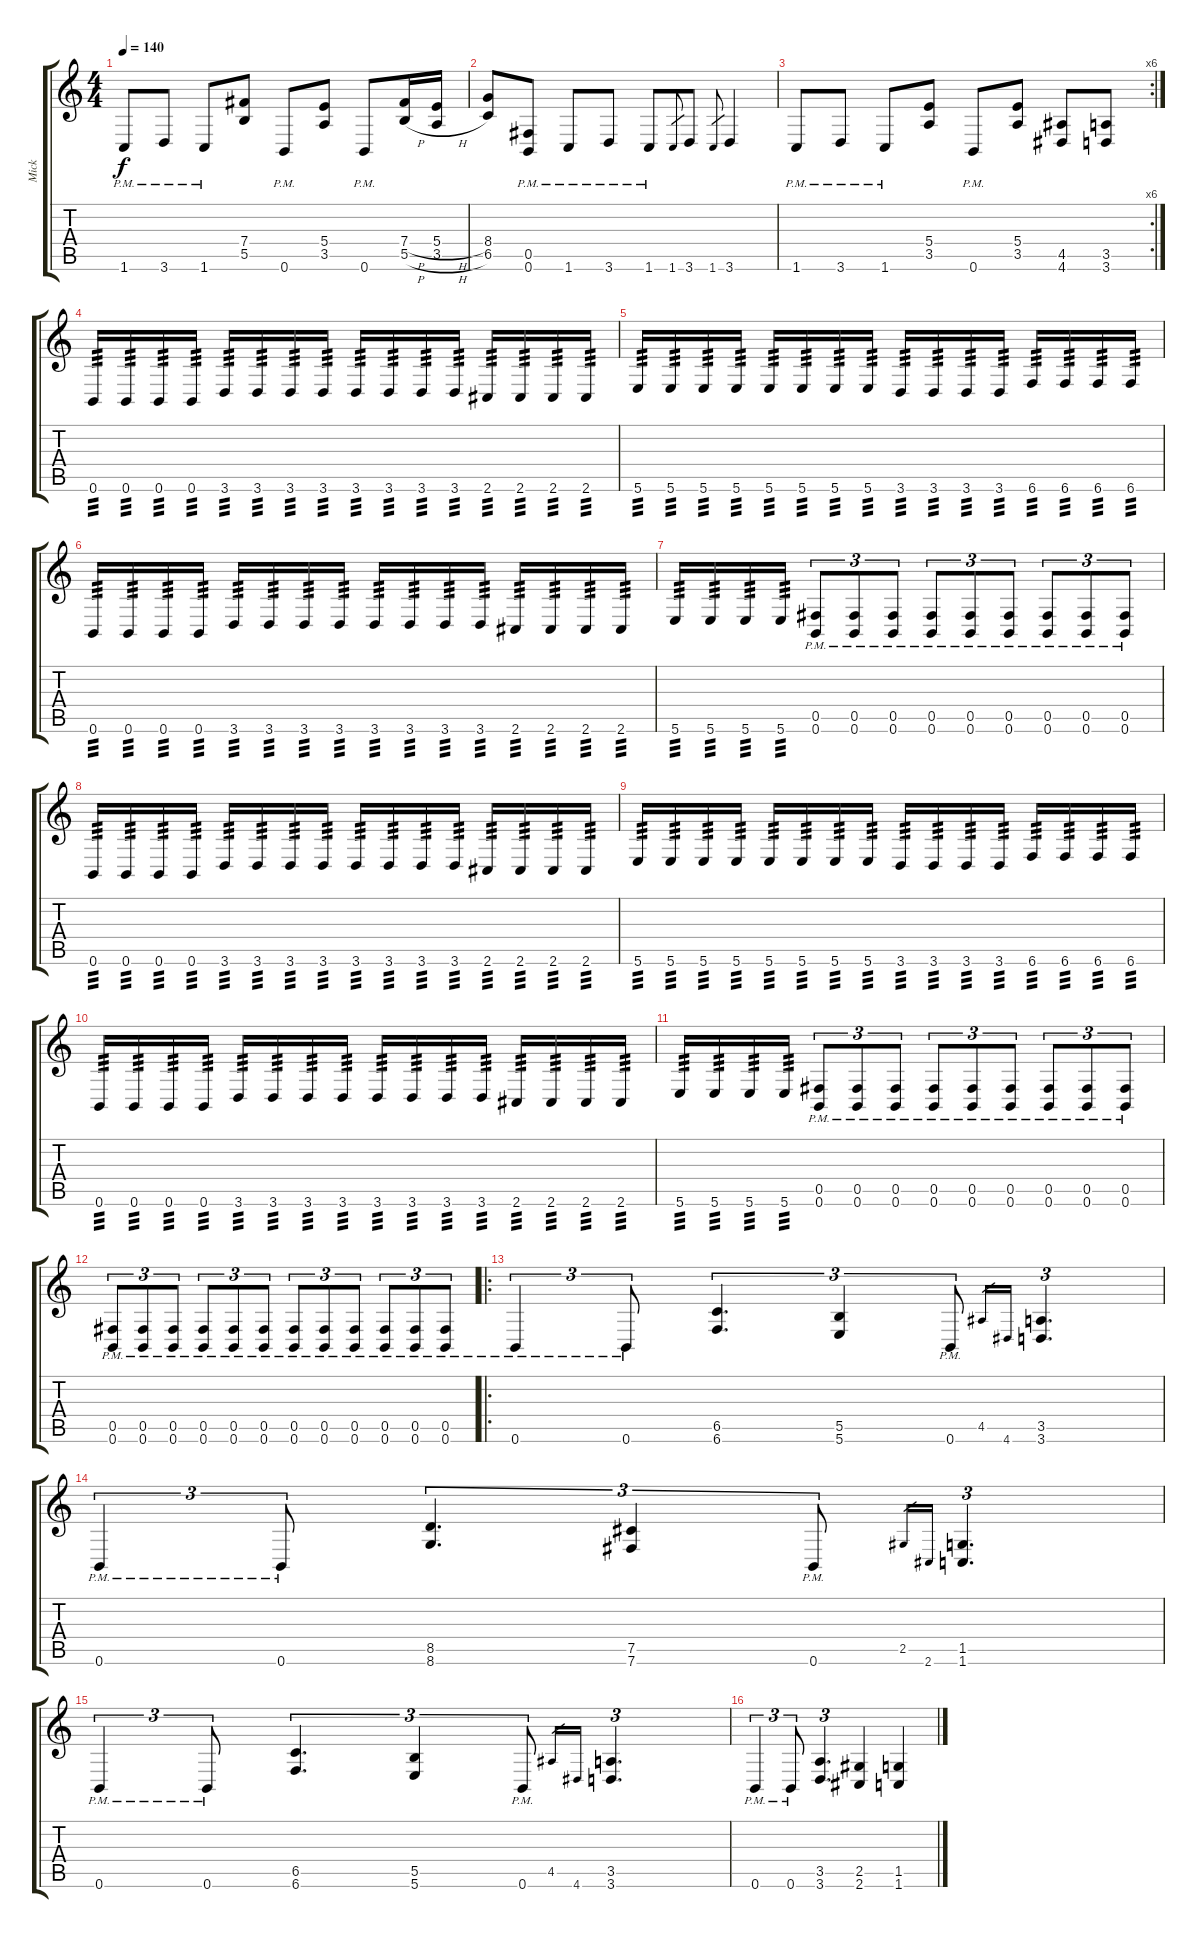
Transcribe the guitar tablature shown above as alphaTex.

\track ("Mick" "Mick") {instrument distortionguitar}
\staff {score tabs}
\tuning (Db4 Ab3 E3 B2 Gb2 B1) {hide}
\ts (4 4)
\tempo 140
\clef g2
\ks c
1.6{pm}.8{dy f} 3.6{pm}.8 1.6{pm}.8 (7.4 5.5).8 0.6{pm}.8 (5.4 3.5).8 0.6{pm}.8 (7.4{h} 5.5{h}).16 (5.4{h} 3.5{h}).16 |
(8.4 6.5).8 (0.5{pm} 0.6{pm}).8 1.6{pm}.8 3.6{pm}.8 1.6{pm}.8 1.6.8{gr} 3.6.8 1.6.8{gr} 3.6.4 |
\rc 6
1.6{pm}.8 3.6{pm}.8 1.6{pm}.8 (5.4 3.5).8 0.6{pm}.8 (5.4 3.5).8 (4.5 4.6).8 (3.5 3.6).8 |
0.6.16{tp 3} 0.6.16{tp 3} 0.6.16{tp 3} 0.6.16{tp 3} 3.6.16{tp 3} 3.6.16{tp 3} 3.6.16{tp 3} 3.6.16{tp 3} 3.6.16{tp 3} 3.6.16{tp 3} 3.6.16{tp 3} 3.6.16{tp 3} 2.6.16{tp 3} 2.6.16{tp 3} 2.6.16{tp 3} 2.6.16{tp 3} |
5.6.16{tp 3} 5.6.16{tp 3} 5.6.16{tp 3} 5.6.16{tp 3} 5.6.16{tp 3} 5.6.16{tp 3} 5.6.16{tp 3} 5.6.16{tp 3} 3.6.16{tp 3} 3.6.16{tp 3} 3.6.16{tp 3} 3.6.16{tp 3} 6.6.16{tp 3} 6.6.16{tp 3} 6.6.16{tp 3} 6.6.16{tp 3} |
0.6.16{tp 3} 0.6.16{tp 3} 0.6.16{tp 3} 0.6.16{tp 3} 3.6.16{tp 3} 3.6.16{tp 3} 3.6.16{tp 3} 3.6.16{tp 3} 3.6.16{tp 3} 3.6.16{tp 3} 3.6.16{tp 3} 3.6.16{tp 3} 2.6.16{tp 3} 2.6.16{tp 3} 2.6.16{tp 3} 2.6.16{tp 3} |
5.6.16{tp 3} 5.6.16{tp 3} 5.6.16{tp 3} 5.6.16{tp 3} (0.5{pm} 0.6{pm}).8{tu (3 2)} (0.5{pm} 0.6{pm}).8{tu (3 2)} (0.5{pm} 0.6{pm}).8{tu (3 2)} (0.5{pm} 0.6{pm}).8{tu (3 2)} (0.5{pm} 0.6{pm}).8{tu (3 2)} (0.5{pm} 0.6{pm}).8{tu (3 2)} (0.5{pm} 0.6{pm}).8{tu (3 2)} (0.5{pm} 0.6{pm}).8{tu (3 2)} (0.5{pm} 0.6{pm}).8{tu (3 2)} |
0.6.16{tp 3} 0.6.16{tp 3} 0.6.16{tp 3} 0.6.16{tp 3} 3.6.16{tp 3} 3.6.16{tp 3} 3.6.16{tp 3} 3.6.16{tp 3} 3.6.16{tp 3} 3.6.16{tp 3} 3.6.16{tp 3} 3.6.16{tp 3} 2.6.16{tp 3} 2.6.16{tp 3} 2.6.16{tp 3} 2.6.16{tp 3} |
5.6.16{tp 3} 5.6.16{tp 3} 5.6.16{tp 3} 5.6.16{tp 3} 5.6.16{tp 3} 5.6.16{tp 3} 5.6.16{tp 3} 5.6.16{tp 3} 3.6.16{tp 3} 3.6.16{tp 3} 3.6.16{tp 3} 3.6.16{tp 3} 6.6.16{tp 3} 6.6.16{tp 3} 6.6.16{tp 3} 6.6.16{tp 3} |
0.6.16{tp 3} 0.6.16{tp 3} 0.6.16{tp 3} 0.6.16{tp 3} 3.6.16{tp 3} 3.6.16{tp 3} 3.6.16{tp 3} 3.6.16{tp 3} 3.6.16{tp 3} 3.6.16{tp 3} 3.6.16{tp 3} 3.6.16{tp 3} 2.6.16{tp 3} 2.6.16{tp 3} 2.6.16{tp 3} 2.6.16{tp 3} |
5.6.16{tp 3} 5.6.16{tp 3} 5.6.16{tp 3} 5.6.16{tp 3} (0.5{pm} 0.6{pm}).8{tu (3 2)} (0.5{pm} 0.6{pm}).8{tu (3 2)} (0.5{pm} 0.6{pm}).8{tu (3 2)} (0.5{pm} 0.6{pm}).8{tu (3 2)} (0.5{pm} 0.6{pm}).8{tu (3 2)} (0.5{pm} 0.6{pm}).8{tu (3 2)} (0.5{pm} 0.6{pm}).8{tu (3 2)} (0.5{pm} 0.6{pm}).8{tu (3 2)} (0.5{pm} 0.6{pm}).8{tu (3 2)} |
(0.5{pm} 0.6{pm}).8{tu (3 2)} (0.5{pm} 0.6{pm}).8{tu (3 2)} (0.5{pm} 0.6{pm}).8{tu (3 2)} (0.5{pm} 0.6{pm}).8{tu (3 2)} (0.5{pm} 0.6{pm}).8{tu (3 2)} (0.5{pm} 0.6{pm}).8{tu (3 2)} (0.5{pm} 0.6{pm}).8{tu (3 2)} (0.5{pm} 0.6{pm}).8{tu (3 2)} (0.5{pm} 0.6{pm}).8{tu (3 2)} (0.5{pm} 0.6{pm}).8{tu (3 2)} (0.5{pm} 0.6{pm}).8{tu (3 2)} (0.5{pm} 0.6{pm}).8{tu (3 2)} |
\ro
0.6{pm}.4{tu (3 2)} 0.6{pm}.8{tu (3 2)} (6.5 6.6).4{d tu (3 2)} (5.5 5.6).4{tu (3 2)} 0.6{pm}.8{tu (3 2)} 4.5.16{gr} 4.6.16{gr} (3.5 3.6).4{d tu (3 2)} |
0.6{pm}.4{tu (3 2)} 0.6{pm}.8{tu (3 2)} (8.5 8.6).4{d tu (3 2)} (7.5 7.6).4{tu (3 2)} 0.6{pm}.8{tu (3 2)} 2.5.16{gr} 2.6.16{gr} (1.5 1.6).4{d tu (3 2)} |
0.6{pm}.4{tu (3 2)} 0.6{pm}.8{tu (3 2)} (6.5 6.6).4{d tu (3 2)} (5.5 5.6).4{tu (3 2)} 0.6{pm}.8{tu (3 2)} 4.5.16{gr} 4.6.16{gr} (3.5 3.6).4{d tu (3 2)} |
0.6{pm}.4{tu (3 2)} 0.6{pm}.8{tu (3 2)} (3.5 3.6).4{d tu (3 2)} (2.5 2.6).4 (1.5 1.6).4
